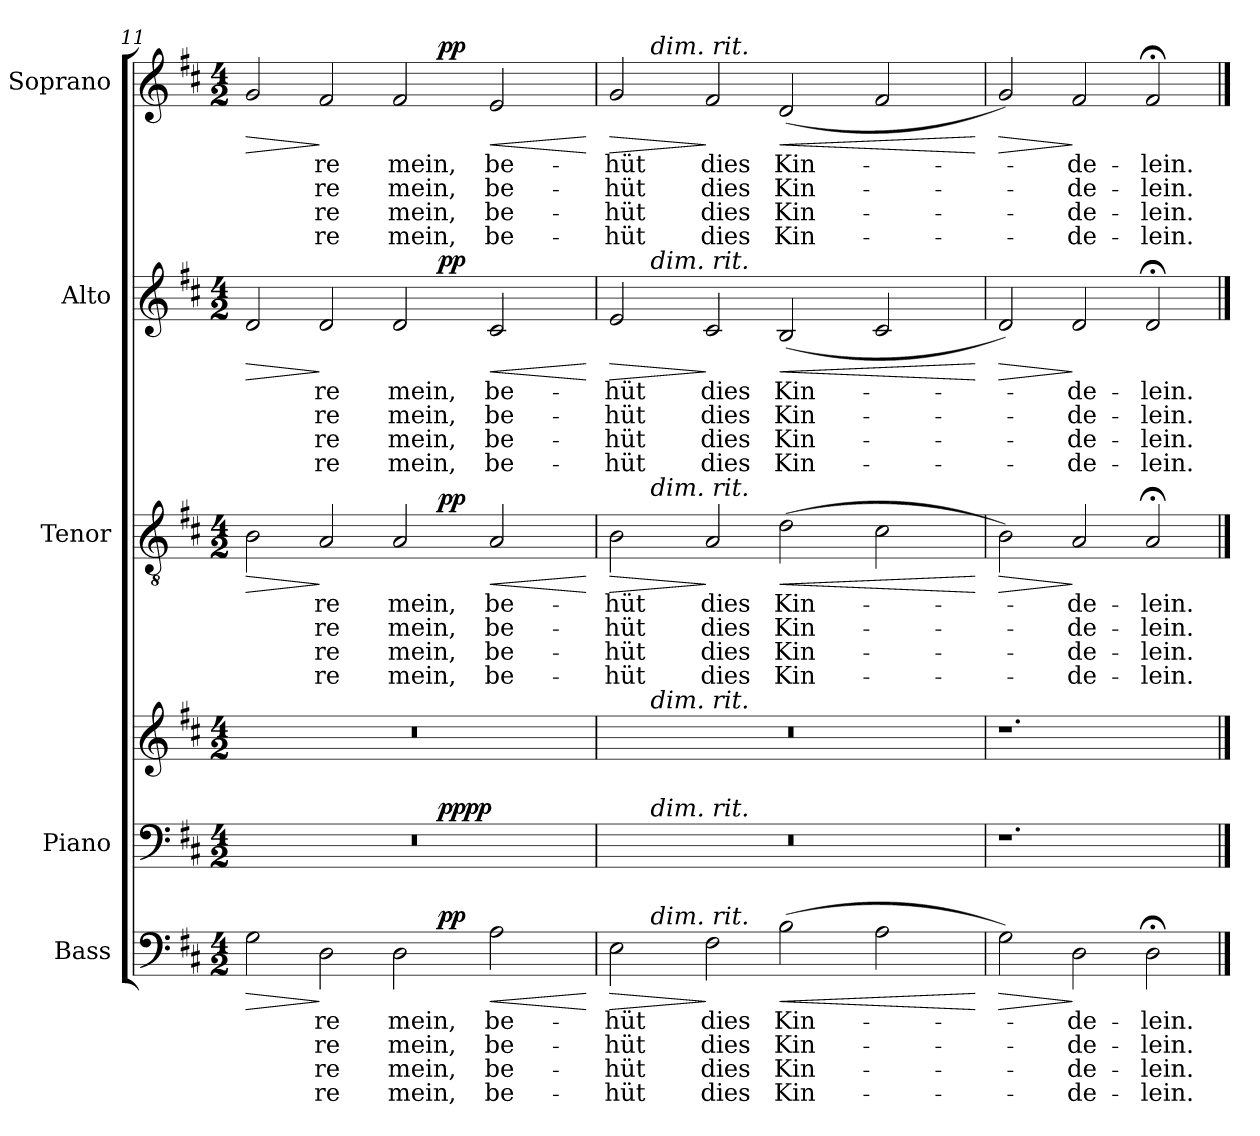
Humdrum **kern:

**kern	**text	**text	**text	**text	**dynam	**kern	**kern	**dynam	**kern	**text	**text	**text	**text	**dynam	**kern	**text	**text	**text	**text	**dynam	**kern	**text	**text	**text	**text	**dynam
*part5	*part5	*part5	*part5	*part5	*part5	*part4	*part4	*part4	*part3	*part3	*part3	*part3	*part3	*part3	*part2	*part2	*part2	*part2	*part2	*part2	*part1	*part1	*part1	*part1	*part1	*part1
*staff6	*staff6	*staff6	*staff6	*staff6	*staff6	*staff5	*staff4	*staff4/5	*staff3	*staff3	*staff3	*staff3	*staff3	*staff3	*staff2	*staff2	*staff2	*staff2	*staff2	*staff2	*staff1	*staff1	*staff1	*staff1	*staff1	*staff1
*I"Bass	*	*	*	*	*	*I"Piano	*	*	*I"Tenor	*	*	*	*	*	*I"Alto	*	*	*	*	*	*I"Soprano	*	*	*	*	*
*	*	*	*	*	*	*I'Pno	*	*	*	*	*	*	*	*	*	*	*	*	*	*	*I'Pno	*	*	*	*	*
*clefF4	*	*	*	*	*	*clefF4	*clefG2	*	*clefGv2	*	*	*	*	*	*clefG2	*	*	*	*	*	*clefG2	*	*	*	*	*
*k[f#c#]	*	*	*	*	*	*k[f#c#]	*k[f#c#]	*	*k[f#c#]	*	*	*	*	*	*k[f#c#]	*	*	*	*	*	*k[f#c#]	*	*	*	*	*
*D:	*	*	*	*	*	*D:	*D:	*	*D:	*	*	*	*	*	*D:	*	*	*	*	*	*D:	*	*	*	*	*
*M4/2	*	*	*	*	*	*M4/2	*M4/2	*	*M4/2	*	*	*	*	*	*M4/2	*	*	*	*	*	*M4/2	*	*	*	*	*
=11	=11	=11	=11	=11	=11	=11	=11	=11	=11	=11	=11	=11	=11	=11	=11	=11	=11	=11	=11	=11	=11	=11	=11	=11	=11	=11
!	!	!	!	!	!LO:HP:b	!	!	!	!	!	!	!	!	!LO:HP:b	!	!	!	!	!	!LO:HP:b	!	!	!	!	!	!LO:HP:b
*^	*	*	*	*	*	*^	*^	*	*^	*	*	*	*	*	*^	*	*	*	*	*	*^	*	*	*	*	*
2G\	1ryy	.	.	.	.	>	0r	1ryy	0r	1ryy	.	2B\	1ryy	.	.	.	.	>	2d/	1ryy	.	.	.	.	>	2g/	1ryy	.	.	.	.	>
2D\	.	-re	-re	-re	-re	]	.	.	.	.	.	2A/	.	-re	-re	-re	-re	]	2d/	.	-re	-re	-re	-re	]	2f#/	.	-re	-re	-re	-re	]
2D\	8..ryy	mein,	mein,	mein,	mein,	.	.	8..ryy	.	8..ryy	.	2A/	8..ryy	mein,	mein,	mein,	mein,	.	2d/	8..ryy	mein,	mein,	mein,	mein,	.	2f#/	8..ryy	mein,	mein,	mein,	mein,	.
!	!	!	!	!	!	!LO:DY:a	!	!	!	!	!LO:DY:a=2	!	!	!	!	!	!	!	!	!	!	!	!	!	!	!	!	!	!	!	!	!
!	!	!	!	!	!	!	!	!	!	!	!LO:DY:n=1:a	!	!	!	!	!	!	!LO:DY:a	!	!	!	!	!	!	!LO:DY:a	!	!	!	!	!	!	!LO:DY:a
.	2ryy	.	.	.	.	pp	.	2ryy	.	2ryy	pp pp	.	2ryy	.	.	.	.	pp	.	2ryy	.	.	.	.	pp	.	2ryy	.	.	.	.	pp
!	!	!	!	!	!	!LO:HP:b	!	!	!	!	!	!	!	!	!	!	!	!LO:HP:b	!	!	!	!	!	!	!LO:HP:b	!	!	!	!	!	!	!LO:HP:b
2A\	.	be-	be-	be-	be-	<	.	.	.	.	.	2A/	.	be-	be-	be-	be-	<	2c#/	.	be-	be-	be-	be-	<	2e/	.	be-	be-	be-	be-	<
.	4ryy	.	.	.	.	.	.	4ryy	.	4ryy	.	.	4ryy	.	.	.	.	.	.	4ryy	.	.	.	.	.	.	4ryy	.	.	.	.	.
.	32ryy	.	.	.	.	.	.	32ryy	.	32ryy	.	.	32ryy	.	.	.	.	.	.	32ryy	.	.	.	.	.	.	32ryy	.	.	.	.	.
.	.	.	.	.	.	[	.	.	.	.	.	.	.	.	.	.	.	[	.	.	.	.	.	.	[	.	.	.	.	.	.	[
=12	=12	=12	=12	=12	=12	=12	=12	=12	=12	=12	=12	=12	=12	=12	=12	=12	=12	=12	=12	=12	=12	=12	=12	=12	=12	=12	=12	=12	=12	=12	=12	=12
!	!	!	!	!	!	!LO:HP:b	!	!	!	!	!	!	!	!	!	!	!	!LO:HP:b	!	!	!	!	!	!	!LO:HP:b	!	!	!	!	!	!	!LO:HP:b
2E\	8.ryy	-hüt	-hüt	-hüt	-hüt	>	0r	8.ryy	0r	8.ryy	.	2B\	8.ryy	-hüt	-hüt	-hüt	-hüt	>	2e/	8.ryy	-hüt	-hüt	-hüt	-hüt	>	2g/	8.ryy	-hüt	-hüt	-hüt	-hüt	>
!	!	!	!	!	!	!	!	!	!	!	!	!	!	!	!	!	!	!	!	!	!	!	!	!	!	!	!LO:TX:a:i:t=dim.  rit.	!	!	!	!	!
!	!	!	!	!	!	!	!	!	!	!	!	!	!	!	!	!	!	!	!	!LO:TX:a:i:t=dim.  rit.	!	!	!	!	!	!	!	!	!	!	!	!
!	!	!	!	!	!	!	!	!	!	!	!	!	!LO:TX:a:i:t=dim.  rit.	!	!	!	!	!	!	!	!	!	!	!	!	!	!	!	!	!	!	!
!	!	!	!	!	!	!	!	!	!	!LO:TX:a:i:t=dim.  rit.	!	!	!	!	!	!	!	!	!	!	!	!	!	!	!	!	!	!	!	!	!	!
!	!	!	!	!	!	!	!	!LO:TX:a:i:t=dim.  rit.	!	!	!	!	!	!	!	!	!	!	!	!	!	!	!	!	!	!	!	!	!	!	!	!
!	!LO:TX:a:i:t=dim.  rit.	!	!	!	!	!	!	!	!	!	!	!	!	!	!	!	!	!	!	!	!	!	!	!	!	!	!	!	!	!	!	!
.	1ryy	.	.	.	.	.	.	1ryy	.	1ryy	.	.	1ryy	.	.	.	.	.	.	1ryy	.	.	.	.	.	.	1ryy	.	.	.	.	.
2F#\	.	dies	dies	dies	dies	]	.	.	.	.	.	2A/	.	dies	dies	dies	dies	]	2c#/	.	dies	dies	dies	dies	]	2f#/	.	dies	dies	dies	dies	]
!	!	!	!	!	!	!LO:HP:b	!	!	!	!	!	!	!	!	!	!	!	!LO:HP:b	!	!	!	!	!	!	!LO:HP:b	!	!	!	!	!	!	!LO:HP:b
(2B\	.	Kin-	Kin-	Kin-	Kin-	<	.	.	.	.	.	(2d\	.	Kin-	Kin-	Kin-	Kin-	<	(2B/	.	Kin-	Kin-	Kin-	Kin-	<	(2d/	.	Kin-	Kin-	Kin-	Kin-	<
.	2ryy	.	.	.	.	.	.	2ryy	.	2ryy	.	.	2ryy	.	.	.	.	.	.	2ryy	.	.	.	.	.	.	2ryy	.	.	.	.	.
2A\	.	.	.	.	.	.	.	.	.	.	.	2c#\	.	.	.	.	.	.	2c#/	.	.	.	.	.	.	2f#/	.	.	.	.	.	.
.	4ryy	.	.	.	.	.	.	4ryy	.	4ryy	.	.	4ryy	.	.	.	.	.	.	4ryy	.	.	.	.	.	.	4ryy	.	.	.	.	.
.	16ryy	.	.	.	.	.	.	16ryy	.	16ryy	.	.	16ryy	.	.	.	.	.	.	16ryy	.	.	.	.	.	.	16ryy	.	.	.	.	.
.	.	.	.	.	.	[	.	.	.	.	.	.	.	.	.	.	.	[	.	.	.	.	.	.	[	.	.	.	.	.	.	[
=13	=13	=13	=13	=13	=13	=13	=13	=13	=13	=13	=13	=13	=13	=13	=13	=13	=13	=13	=13	=13	=13	=13	=13	=13	=13	=13	=13	=13	=13	=13	=13	=13
!	!	!	!	!	!	!LO:HP:b	!	!	!	!	!	!	!	!	!	!	!	!LO:HP:b	!	!	!	!	!	!	!LO:HP:b	!	!	!	!	!	!	!LO:HP:b
*v	*v	*	*	*	*	*	*	*	*	*	*	*v	*v	*	*	*	*	*	*v	*v	*	*	*	*	*	*v	*v	*	*	*	*	*
*	*	*	*	*	*	*v	*v	*	*	*	*	*	*	*	*	*	*	*	*	*	*	*	*	*	*	*	*	*
*	*	*	*	*	*	*	*v	*v	*	*	*	*	*	*	*	*	*	*	*	*	*	*	*	*	*	*	*
2G\)	.	.	.	.	>	1.r	1.r	.	2B\)	.	.	.	.	>	2d/)	.	.	.	.	>	2g/)	.	.	.	.	>
2D\	-de-	-de-	-de-	-de-	]	.	.	.	2A/	-de-	-de-	-de-	-de-	]	2d/	-de-	-de-	-de-	-de-	]	2f#/	-de-	-de-	-de-	-de-	]
2D;<\	-lein.	-lein.	-lein.	-lein.	.	.	.	.	2A;</	-lein.	-lein.	-lein.	-lein.	.	2d;</	-lein.	-lein.	-lein.	-lein.	.	2f#;</	-lein.	-lein.	-lein.	-lein.	.
==	==	==	==	==	==	==	==	==	==	==	==	==	==	==	==	==	==	==	==	==	==	==	==	==	==	==
*-	*-	*-	*-	*-	*-	*-	*-	*-	*-	*-	*-	*-	*-	*-	*-	*-	*-	*-	*-	*-	*-	*-	*-	*-	*-	*-
